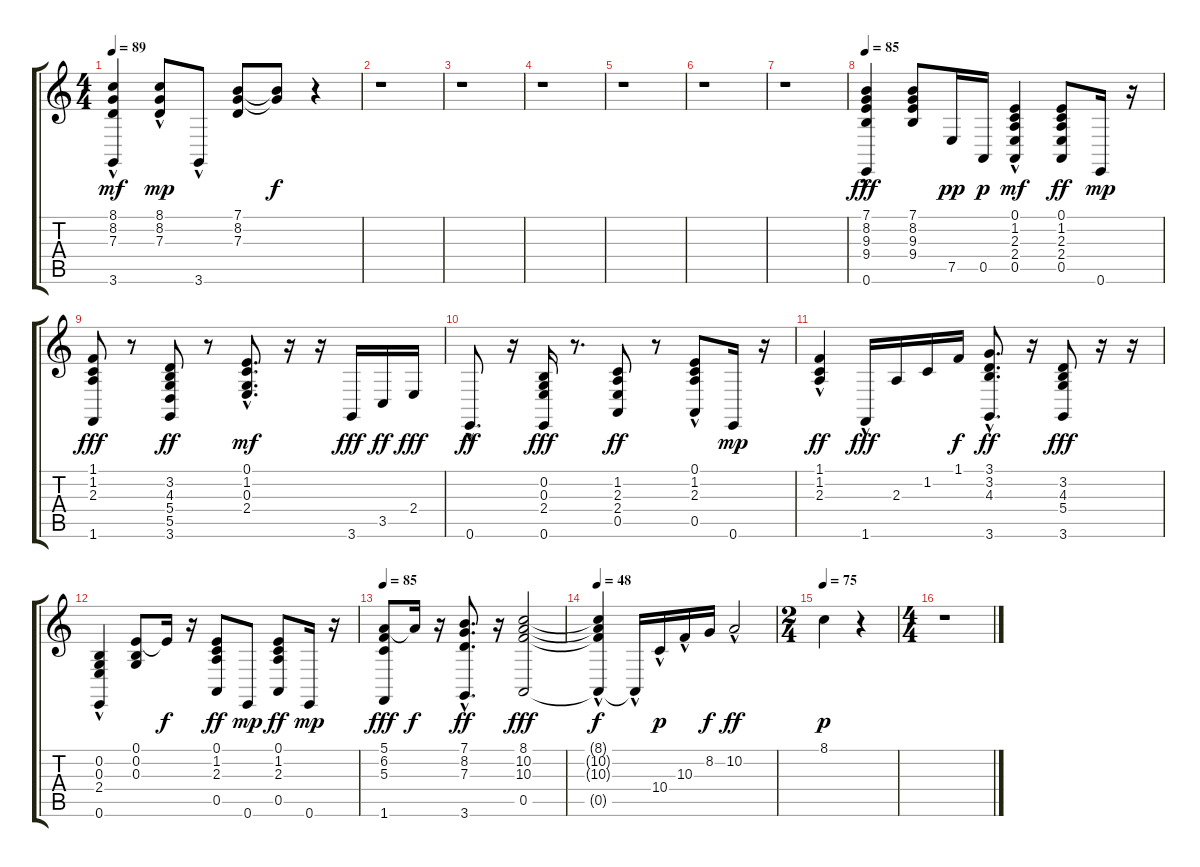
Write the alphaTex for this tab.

\track "" {instrument brightacousticpiano}
\staff {score tabs}
\tuning (E4 B3 G3 D3 A2 E2) {hide}
\ts (4 4)
\tempo 89
\clef g2
\ks c
(8.1{hac} 8.2{hac} 7.3{hac} 3.6).4{dy mf} (8.1{hac} 8.2{hac} 7.3{hac}).8{dy mp} 3.6{hac}.8 (7.1 8.2 7.3).8 (7.1{t} 8.2{t}).8{dy f} r.4 |
r.1 |
r.1 |
r.1 |
r.1 |
r.1 |
r.1 |
\tempo 85
(7.1 8.2 9.3 9.4 0.6{hac}).4{dy fff} (7.1 8.2 9.3 9.4).8 7.5.16{dy pp} 0.5.16{dy p} (0.1{hac} 1.2{hac} 2.3{hac} 2.4{hac} 0.5{hac}).4{dy mf} (0.1 1.2 2.3 2.4 0.5).8{dy ff} 0.6.16{dy mp} r.16 |
(1.1 1.2 2.3 1.6).8{dy fff} r.8 (3.2 4.3 5.4 5.5 3.6).8{dy ff} r.8 (0.1{hac} 1.2{hac} 0.3{hac} 2.4{hac}).8{d dy mf} r.16 r.16 3.6.16{dy fff} 3.5.16{dy ff} 2.4.16{dy fff} |
0.6{hac}.8{d dy ff} r.16 (0.2 0.3 2.4 0.6).16{dy fff} r.8{d} (1.2 2.3 2.4 0.5).8{dy ff} r.8 (0.1 1.2 2.3 0.5{hac}).8 0.6.16{dy mp} r.16 |
(1.1 1.2 2.3{hac}).4{dy ff} 1.6{hac}.16{dy fff} 2.3.16 1.2.16 1.1.16{dy f} (3.1 3.2 4.3 3.6{hac}).8{d dy ff} r.16 (3.2 4.3 5.4 3.6).8{dy fff} r.16 r.16 |
(0.2 0.3 2.4 0.6{hac}).4 (0.1 0.2 0.3).8 0.1{t}.16{dy f} r.16 (0.1 1.2 2.3 0.5).8{dy ff} 0.6.8{dy mp} (0.1 1.2 2.3 0.5).8{dy ff} 0.6.16{dy mp} r.16 |
\tempo 85
(5.1 6.2 5.3 1.6).8{dy fff} 5.1{t}.16{dy f} r.16 (7.1 8.2 7.3 3.6{hac}).8{d dy ff} r.16 (8.1 10.2 10.3 0.5).2{dy fff} |
\tempo 48
(8.1{t} 10.2{hac t} 10.3{t} 0.5{t}).4{dy f} 0.5{hac t}.16 10.4{hac}.16{dy p} 10.3{hac}.16 8.2.16{dy f} 10.2{hac}.2{dy ff} |
\ts (2 4)
\tempo 75
8.1.4{dy p} r.4 |
\ts (4 4)
r.1
